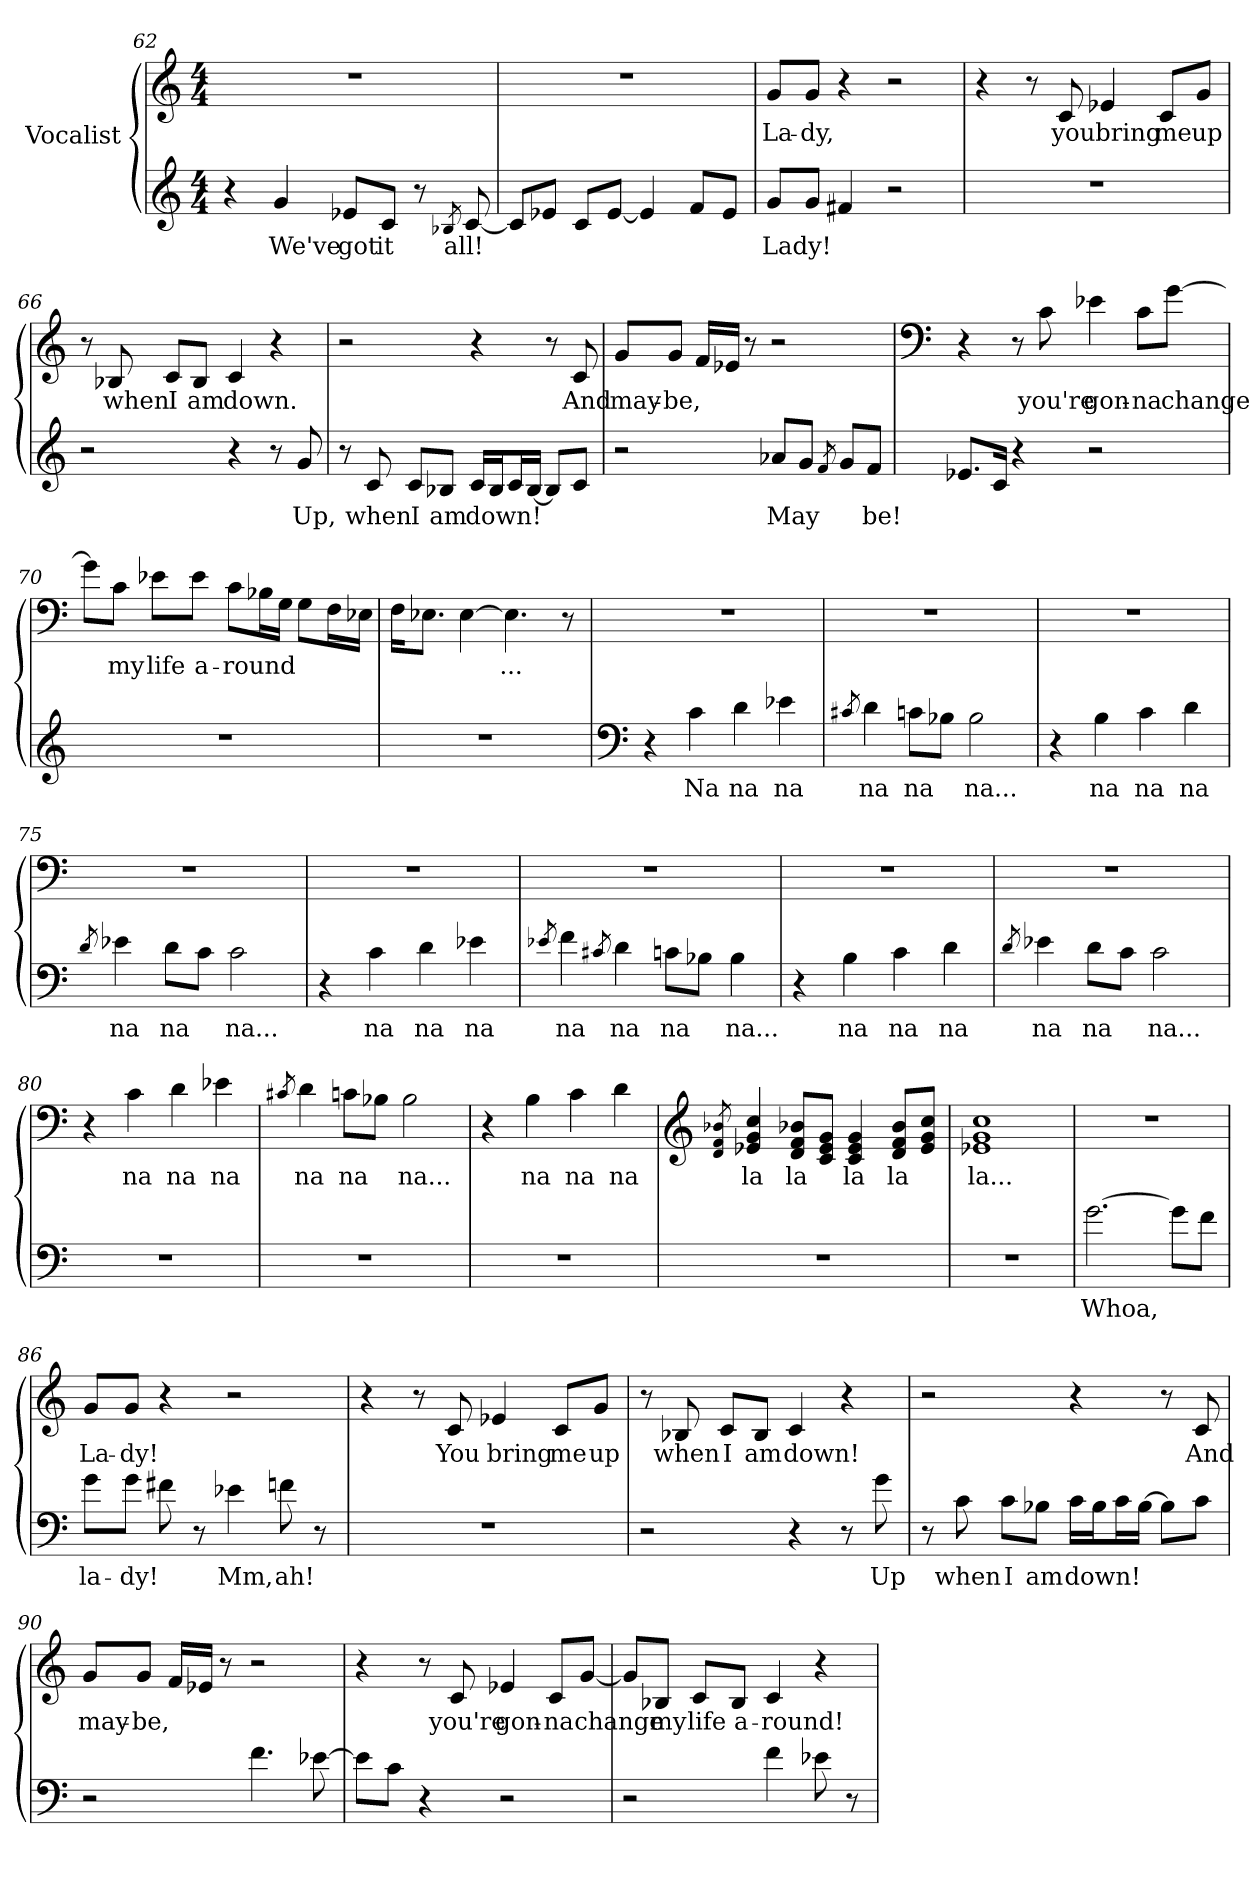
**kern	**text	**kern	**text
*part1	*part1	*part1	*part1
*staff2	*staff2	*staff1	*staff1
*I"Vocalist	*	*	*
*clefG2	*	*clefG2	*
*M4/4	*	*M4/4	*
=62	=62	=62	=62
4r	.	1r	.
4g	We've	.	.
8e-X/L	got	.	.
8c/J	it	.	.
8r	.	.	.
8qB-X	_	.	.
[8c	all!	.	.
=63	=63	=63	=63
8c/L]	_	1r	.
8e-X/J	_	.	.
8c/L	_	.	.
[8e-/J	_	.	.
4e-]	_	.	.
8f/L	_	.	.
8e-/J	_	.	.
=64	=64	=64	=64
8g/L	Lady!	8g/L	La-
8g/J	_	8g/J	-dy,
4f#X	_	4r	.
2r	.	2r	.
=65	=65	=65	=65
1r	.	4r	.
.	.	8r	.
.	.	8c	you
.	.	4e-X	bring
.	.	8c/L	me
.	.	8g/J	up
=66	=66	=66	=66
2r	.	8r	.
.	.	8B-X	when
.	.	8c/L	I
.	.	8B-/J	am
4r	.	4c	down.
8r	.	4r	.
8g	Up,	.	.
=67	=67	=67	=67
8r	.	2r	.
8c	when	.	.
8c/L	I	.	.
8B-X/J	am	.	.
16c/LL	down!	4r	.
16B-/J	_	.	.
16c/L	_	.	.
[16B-/JJ	_	.	.
8B-/L]	_	8r	.
8c/J	_	8c	And
=68	=68	=68	=68
2r	.	8g/L	may-
.	.	8g/J	-be,
.	.	16f/LL	_
.	.	16e-X/JJ	_
.	.	8r	.
8a-X/L	May	2r	.
8g/J	_	.	.
8qf	_	.	.
8g/L	_	.	.
8f/J	be!	.	.
=69	=69	=69	=69
*	*	*clefF4	*
8.e-X/L	_	4r	.
16c/Jk	_	.	.
4r	.	8r	.
.	.	8c	you're
2r	.	4e-X	gon-
.	.	8c\L	-na
.	.	[8g\J	change
=70	=70	=70	=70
1r	.	8g\L]	_
.	.	8c\J	my
.	.	8e-X\L	life
.	.	8e-\J	a-
.	.	8c\L	-round
.	.	16B-X\L	_
.	.	16G\JJ	_
.	.	8G\L	_
.	.	16F\L	_
.	.	16E-X\JJ	_
=71	=71	=71	=71
1r	.	16F\KL	_
.	.	8.E-X\J	_
.	.	[4E-	_
.	.	4.E-]	...
.	.	8r	.
=72	=72	=72	=72
*clefF4	*	*	*
4r	.	1r	.
4c	Na	.	.
4d	na	.	.
4e-X	na	.	.
=73	=73	=73	=73
8qc#X	_	.	.
4d	na	1r	.
8cn\L	na	.	.
8B-X\J	_	.	.
2B-	na...	.	.
=74	=74	=74	=74
4r	.	1r	.
4B	na	.	.
4c	na	.	.
4d	na	.	.
=75	=75	=75	=75
8qd	_	.	.
4e-X	na	1r	.
8d\L	na	.	.
8c\J	_	.	.
2c	na...	.	.
=76	=76	=76	=76
4r	.	1r	.
4c	na	.	.
4d	na	.	.
4e-X	na	.	.
=77	=77	=77	=77
8qe-X	_	.	.
4f	na	1r	.
8qc#X	_	.	.
4d	na	.	.
8cn\L	na	.	.
8B-X\J	_	.	.
4B-	na...	.	.
=78	=78	=78	=78
4r	.	1r	.
4B	na	.	.
4c	na	.	.
4d	na	.	.
=79	=79	=79	=79
8qd	_	.	.
4e-X	na	1r	.
8d\L	na	.	.
8c\J	_	.	.
2c	na...	.	.
=80	=80	=80	=80
1r	.	4r	.
.	.	4c	na
.	.	4d	na
.	.	4e-X	na
=81	=81	=81	=81
.	.	8qc#X	_
1r	.	4d	na
.	.	8cn\L	na
.	.	8B-X\J	_
.	.	2B-	na...
=82	=82	=82	=82
1r	.	4r	.
.	.	4B	na
.	.	4c	na
.	.	4d	na
=83	=83	=83	=83
*	*	*clefG2	*
.	.	8qd 8qf 8qb-X	_
1r	.	4e-X 4g 4cc	la
.	.	8d/ 8f/ 8b-X/L	la
.	.	8c/ 8e-/ 8g/J	_
.	.	4c 4e- 4g	la
.	.	8d/ 8f/ 8b-/L	la
.	.	8e-/ 8g/ 8cc/J	_
=84	=84	=84	=84
1r	.	1e-X 1g 1cc	la...
=85	=85	=85	=85
[2.g	Whoa,	1r	.
8g\L]	_	.	.
8f\J	_	.	.
=86	=86	=86	=86
8g\L	la-	8g/L	La-
8g\J	-dy!	8g/J	-dy!
8f#X	_	4r	.
8r	.	.	.
4e-X	Mm,	2r	.
8fn	ah!	.	.
8r	.	.	.
=87	=87	=87	=87
1r	.	4r	.
.	.	8r	.
.	.	8c	You
.	.	4e-X	bring
.	.	8c/L	me
.	.	8g/J	up
=88	=88	=88	=88
2r	.	8r	.
.	.	8B-X	when
.	.	8c/L	I
.	.	8B-/J	am
4r	.	4c	down!
8r	.	4r	.
8g	Up	.	.
=89	=89	=89	=89
8r	.	2r	.
8c	when	.	.
8c\L	I	.	.
8B-X\J	am	.	.
16c\LL	down!	4r	.
16B-\J	_	.	.
16c\L	_	.	.
[16B-\JJ	_	.	.
8B-\L]	_	8r	.
8c\J	_	8c	And
=90	=90	=90	=90
2r	.	8g/L	may-
.	.	8g/J	-be,
.	.	16f/LL	_
.	.	16e-X/JJ	_
.	.	8r	.
4.f	_	2r	.
[8e-X	_	.	.
=91	=91	=91	=91
8e-\L]	_	4r	.
8c\J	_	.	.
4r	.	8r	.
.	.	8c	you're
2r	.	4e-X	gon-
.	.	8c/L	-na
.	.	[8g/J	change
=92	=92	=92	=92
2r	.	8g/L]	_
.	.	8B-X/J	my
.	.	8c/L	life
.	.	8B-/J	a-
4f	_	4c	-round!
8e-X	_	4r	.
8r	.	.	.
=	=	=	=
*-	*-	*-	*-
